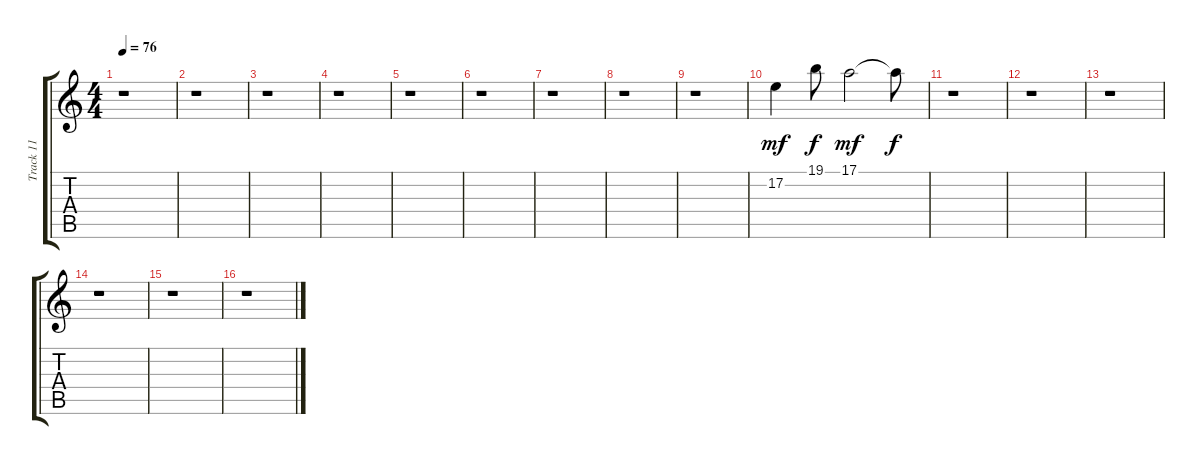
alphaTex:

\track ("Track 11" "Track 11") {instrument stringensemble1}
\staff {score tabs}
\tuning (E4 B3 G3 D3 A2 E2) {hide}
\ts (4 4)
\tempo 76
\clef g2
\ks c
r.1{dy mf} |
r.1 |
r.1 |
r.1 |
r.1 |
r.1 |
r.1 |
r.1 |
r.1 |
17.2.4 19.1.8{dy f} 17.1.2{dy mf} 17.1{t}.8{dy f} |
r.1 |
r.1 |
r.1 |
r.1 |
r.1 |
r.1
